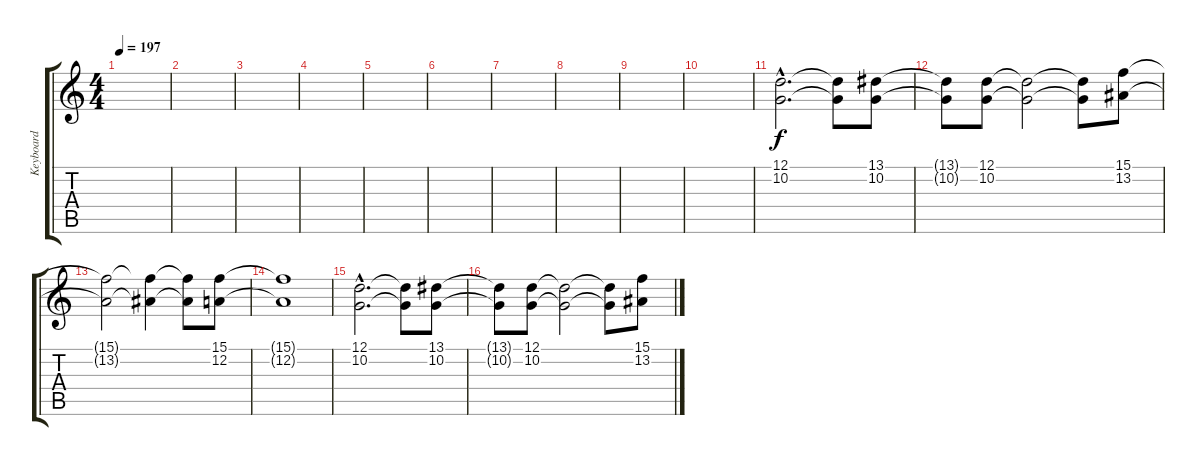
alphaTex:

\track ("Keyboard" "Keyboard") {instrument stringensemble1}
\staff {score tabs}
\tuning (D4 A3 F3 C3 G2 D2) {hide}
\ts (4 4)
\tempo 197
\clef g2
\ks c
|
|
|
|
|
|
|
|
|
|
(12.1{hac} 10.2{hac}).2{d dy f volume 13} (12.1{t} 10.2{t}).8 (13.1 10.2).8 |
(13.1{t} 10.2{t}).8 (12.1 10.2).8 (12.1{t} 10.2{t}).2 (12.1{t} 10.2{t}).8 (15.1 13.2).8 |
(15.1{t} 13.2{t}).2 (15.1{t} 13.2{t}).4 (15.1{t} 13.2{t}).8 (15.1 12.2).8 |
(15.1{t} 12.2{t}).1 |
(12.1{hac} 10.2{hac}).2{d volume 13} (12.1{t} 10.2{t}).8 (13.1 10.2).8 |
(13.1{t} 10.2{t}).8 (12.1 10.2).8 (12.1{t} 10.2{t}).2 (12.1{t} 10.2{t}).8 (15.1 13.2).8
